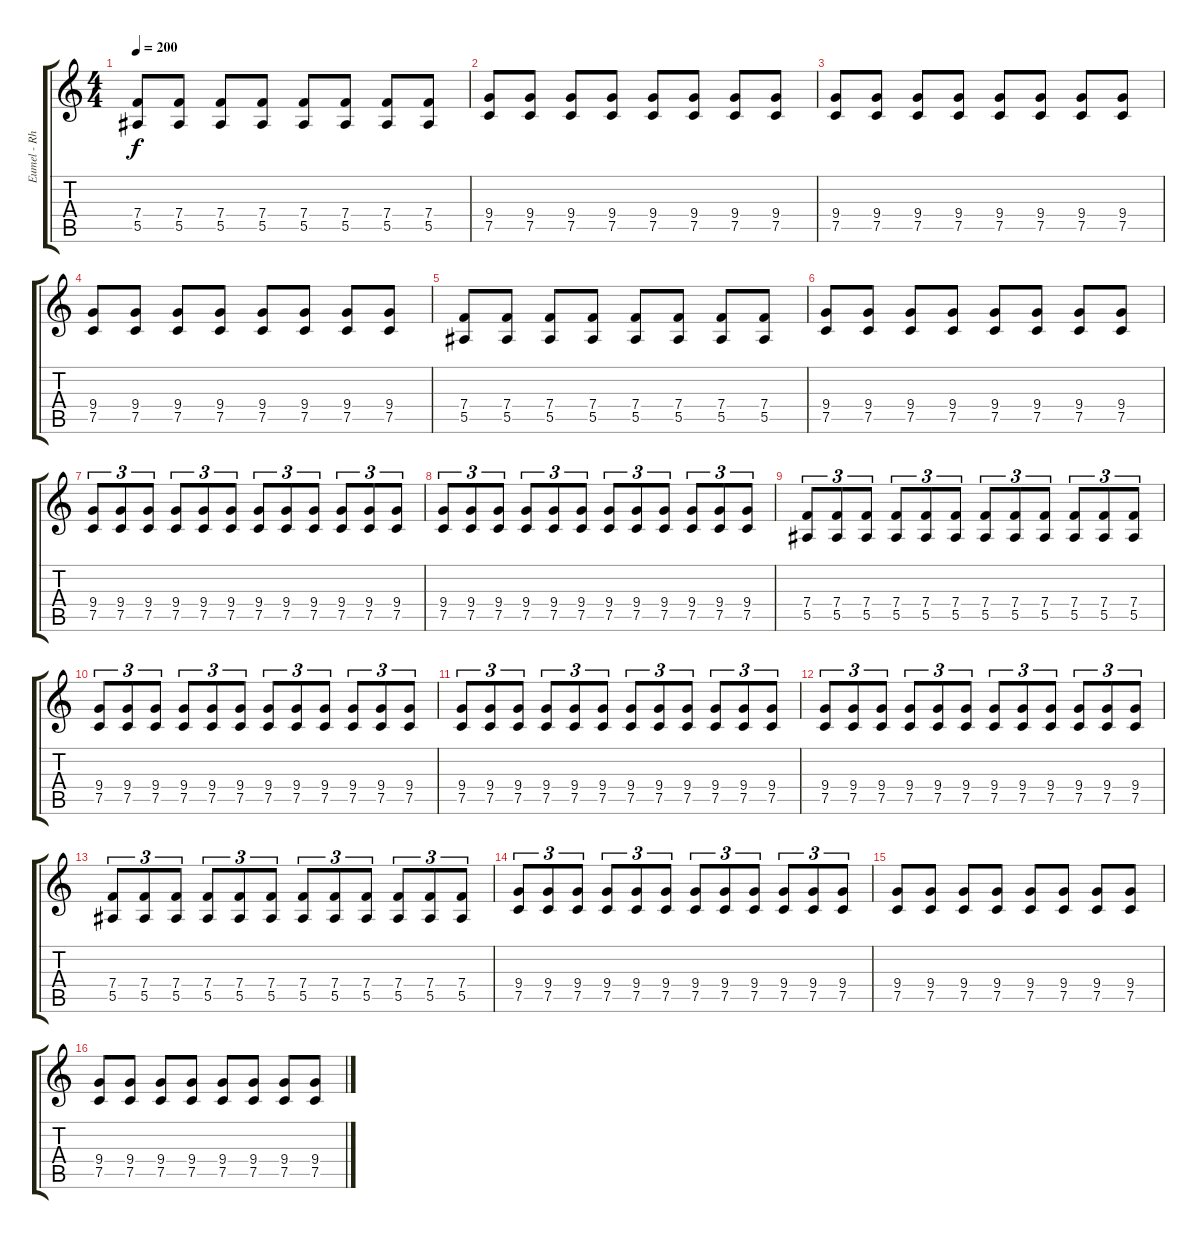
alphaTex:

\track ("Eumel - Rhythm Guitar" "Eumel - Rh") {instrument distortionguitar}
\staff {score tabs}
\tuning (C4 G3 Eb3 Bb2 F2 C2) {hide}
\ts (4 4)
\tempo 200
\clef g2
\ks c
(7.4 5.5).8{dy f} (7.4 5.5).8 (7.4 5.5).8 (7.4 5.5).8 (7.4 5.5).8 (7.4 5.5).8 (7.4 5.5).8 (7.4 5.5).8 |
(9.4 7.5).8 (9.4 7.5).8 (9.4 7.5).8 (9.4 7.5).8 (9.4 7.5).8 (9.4 7.5).8 (9.4 7.5).8 (9.4 7.5).8 |
(9.4 7.5).8 (9.4 7.5).8 (9.4 7.5).8 (9.4 7.5).8 (9.4 7.5).8 (9.4 7.5).8 (9.4 7.5).8 (9.4 7.5).8 |
(9.4 7.5).8 (9.4 7.5).8 (9.4 7.5).8 (9.4 7.5).8 (9.4 7.5).8 (9.4 7.5).8 (9.4 7.5).8 (9.4 7.5).8 |
(7.4 5.5).8 (7.4 5.5).8 (7.4 5.5).8 (7.4 5.5).8 (7.4 5.5).8 (7.4 5.5).8 (7.4 5.5).8 (7.4 5.5).8 |
(9.4 7.5).8 (9.4 7.5).8 (9.4 7.5).8 (9.4 7.5).8 (9.4 7.5).8 (9.4 7.5).8 (9.4 7.5).8 (9.4 7.5).8 |
(9.4 7.5).8{tu (3 2)} (9.4 7.5).8{tu (3 2)} (9.4 7.5).8{tu (3 2)} (9.4 7.5).8{tu (3 2)} (9.4 7.5).8{tu (3 2)} (9.4 7.5).8{tu (3 2)} (9.4 7.5).8{tu (3 2)} (9.4 7.5).8{tu (3 2)} (9.4 7.5).8{tu (3 2)} (9.4 7.5).8{tu (3 2)} (9.4 7.5).8{tu (3 2)} (9.4 7.5).8{tu (3 2)} |
(9.4 7.5).8{tu (3 2)} (9.4 7.5).8{tu (3 2)} (9.4 7.5).8{tu (3 2)} (9.4 7.5).8{tu (3 2)} (9.4 7.5).8{tu (3 2)} (9.4 7.5).8{tu (3 2)} (9.4 7.5).8{tu (3 2)} (9.4 7.5).8{tu (3 2)} (9.4 7.5).8{tu (3 2)} (9.4 7.5).8{tu (3 2)} (9.4 7.5).8{tu (3 2)} (9.4 7.5).8{tu (3 2)} |
(7.4 5.5).8{tu (3 2)} (7.4 5.5).8{tu (3 2)} (7.4 5.5).8{tu (3 2)} (7.4 5.5).8{tu (3 2)} (7.4 5.5).8{tu (3 2)} (7.4 5.5).8{tu (3 2)} (7.4 5.5).8{tu (3 2)} (7.4 5.5).8{tu (3 2)} (7.4 5.5).8{tu (3 2)} (7.4 5.5).8{tu (3 2)} (7.4 5.5).8{tu (3 2)} (7.4 5.5).8{tu (3 2)} |
(9.4 7.5).8{tu (3 2)} (9.4 7.5).8{tu (3 2)} (9.4 7.5).8{tu (3 2)} (9.4 7.5).8{tu (3 2)} (9.4 7.5).8{tu (3 2)} (9.4 7.5).8{tu (3 2)} (9.4 7.5).8{tu (3 2)} (9.4 7.5).8{tu (3 2)} (9.4 7.5).8{tu (3 2)} (9.4 7.5).8{tu (3 2)} (9.4 7.5).8{tu (3 2)} (9.4 7.5).8{tu (3 2)} |
(9.4 7.5).8{tu (3 2)} (9.4 7.5).8{tu (3 2)} (9.4 7.5).8{tu (3 2)} (9.4 7.5).8{tu (3 2)} (9.4 7.5).8{tu (3 2)} (9.4 7.5).8{tu (3 2)} (9.4 7.5).8{tu (3 2)} (9.4 7.5).8{tu (3 2)} (9.4 7.5).8{tu (3 2)} (9.4 7.5).8{tu (3 2)} (9.4 7.5).8{tu (3 2)} (9.4 7.5).8{tu (3 2)} |
(9.4 7.5).8{tu (3 2)} (9.4 7.5).8{tu (3 2)} (9.4 7.5).8{tu (3 2)} (9.4 7.5).8{tu (3 2)} (9.4 7.5).8{tu (3 2)} (9.4 7.5).8{tu (3 2)} (9.4 7.5).8{tu (3 2)} (9.4 7.5).8{tu (3 2)} (9.4 7.5).8{tu (3 2)} (9.4 7.5).8{tu (3 2)} (9.4 7.5).8{tu (3 2)} (9.4 7.5).8{tu (3 2)} |
(7.4 5.5).8{tu (3 2)} (7.4 5.5).8{tu (3 2)} (7.4 5.5).8{tu (3 2)} (7.4 5.5).8{tu (3 2)} (7.4 5.5).8{tu (3 2)} (7.4 5.5).8{tu (3 2)} (7.4 5.5).8{tu (3 2)} (7.4 5.5).8{tu (3 2)} (7.4 5.5).8{tu (3 2)} (7.4 5.5).8{tu (3 2)} (7.4 5.5).8{tu (3 2)} (7.4 5.5).8{tu (3 2)} |
(9.4 7.5).8{tu (3 2)} (9.4 7.5).8{tu (3 2)} (9.4 7.5).8{tu (3 2)} (9.4 7.5).8{tu (3 2)} (9.4 7.5).8{tu (3 2)} (9.4 7.5).8{tu (3 2)} (9.4 7.5).8{tu (3 2)} (9.4 7.5).8{tu (3 2)} (9.4 7.5).8{tu (3 2)} (9.4 7.5).8{tu (3 2)} (9.4 7.5).8{tu (3 2)} (9.4 7.5).8{tu (3 2)} |
(9.4 7.5).8 (9.4 7.5).8 (9.4 7.5).8 (9.4 7.5).8 (9.4 7.5).8 (9.4 7.5).8 (9.4 7.5).8 (9.4 7.5).8 |
(9.4 7.5).8 (9.4 7.5).8 (9.4 7.5).8 (9.4 7.5).8 (9.4 7.5).8 (9.4 7.5).8 (9.4 7.5).8 (9.4 7.5).8
